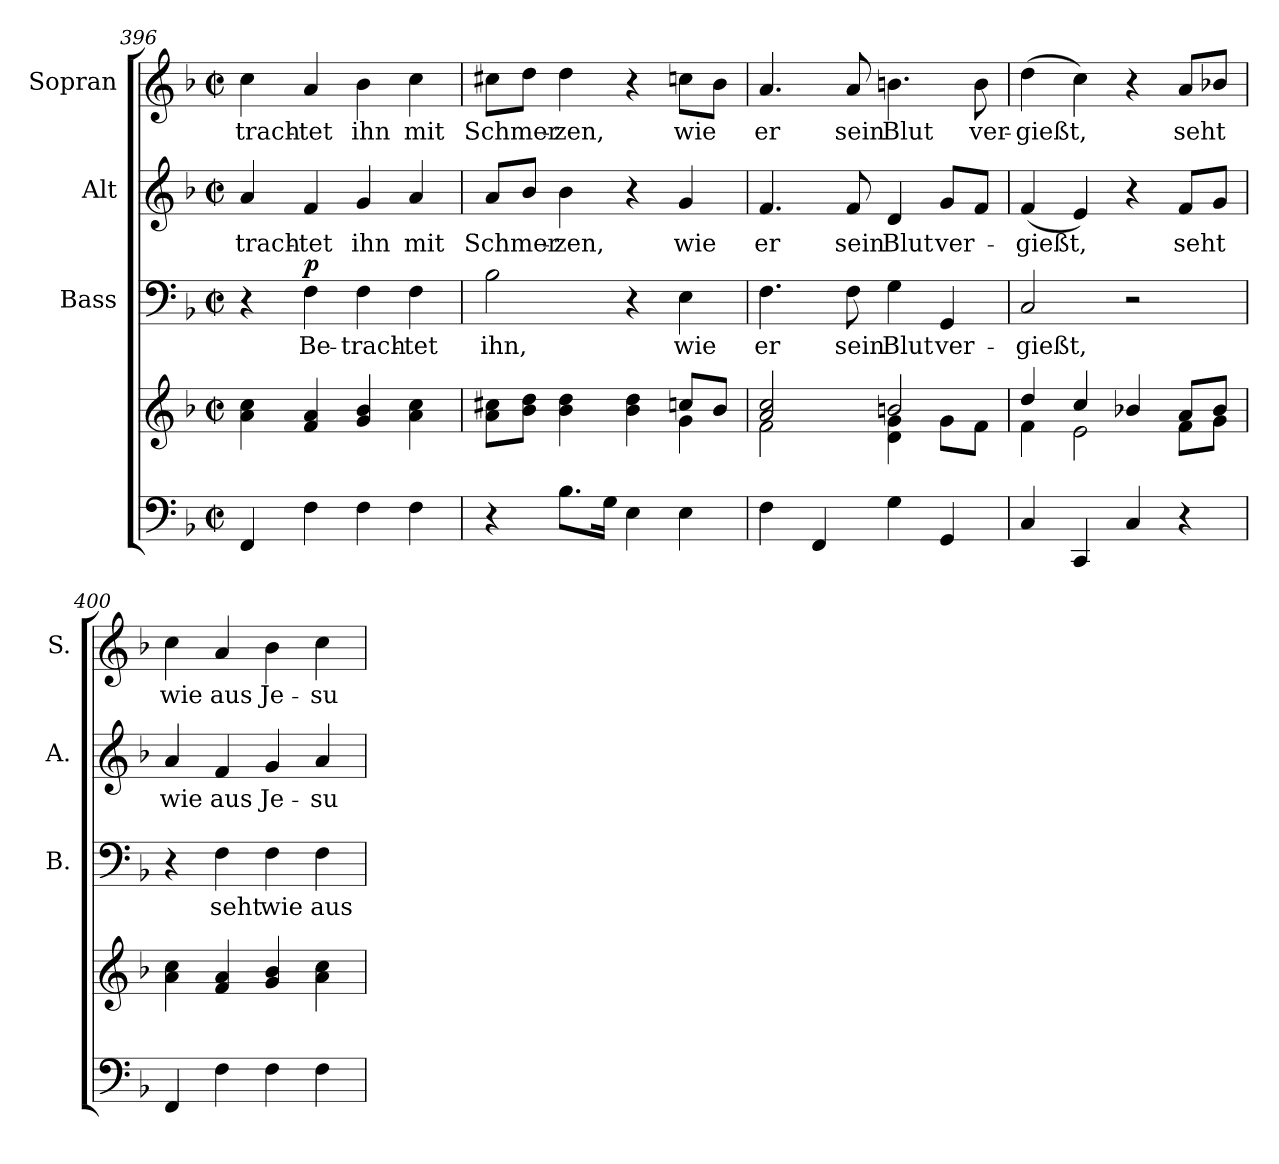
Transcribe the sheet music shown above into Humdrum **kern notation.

**kern	**kern	**kern	**text	**dynam	**kern	**text	**kern	**text
*part4	*part4	*part3	*part3	*part3	*part2	*part2	*part1	*part1
*staff5	*staff4	*staff3	*staff3	*staff3	*staff2	*staff2	*staff1	*staff1
*	*	*I"Bass	*	*	*I"Alt	*	*I"Sopran	*
*	*	*I'B.	*	*	*I'A.	*	*I'S.	*
*clefF4	*clefG2	*clefF4	*	*	*clefG2	*	*clefG2	*
*k[b-]	*k[b-]	*k[b-]	*	*	*k[b-]	*	*k[b-]	*
*F:	*F:	*F:	*	*	*F:	*	*F:	*
*M2/2	*M2/2	*M2/2	*	*	*M2/2	*	*M2/2	*
*met(c|)	*met(c|)	*met(c|)	*	*	*met(c|)	*	*met(c|)	*
=396	=396	=396	=396	=396	=396	=396	=396	=396
!	!	!	!	!	!	!LO:LY:b	!	!LO:LY:b
4FF/	4a\ 4cc\	4r	.	.	4a/	-trach-	4cc\	-trach-
!	!	!	!LO:LY:b	!LO:DY:a	!	!LO:LY:b	!	!LO:LY:b
4F\	4f/ 4a/	4F\	Be-	p	4f/	-tet	4a/	-tet
!	!	!	!LO:LY:b	!	!	!LO:LY:b	!	!LO:LY:b
4F\	4g/ 4b-/	4F\	-trach-	.	4g/	ihn	4b-\	ihn
!	!	!	!LO:LY:b	!	!	!LO:LY:b	!	!LO:LY:b
4F\	4a\ 4cc\	4F\	-tet	.	4a/	mit	4cc\	mit
=397	=397	=397	=397	=397	=397	=397	=397	=397
*	*^	*	*	*	*	*	*	*
!	!	!	!	!LO:LY:b	!	!	!LO:LY:b	!	!LO:LY:b
4r	8a\ 8cc#X\L	2.ryy	2B-\	ihn,	.	8a/L	Schmer-	8cc#X\L	Schmer-
.	8b-\ 8dd\J	.	.	.	.	8b-/J	.	8dd\J	.
!	!	!	!	!	!	!	!LO:LY:b	!	!LO:LY:b
8.B-\L	4b-\ 4dd\	.	.	.	.	4b-\	-zen,	4dd\	-zen,
16G\Jk	.	.	.	.	.	.	.	.	.
4E\	4b-\ 4dd\	.	4r	.	.	4r	.	4r	.
!	!	!	!	!LO:LY:b	!	!	!LO:LY:b	!	!LO:LY:b
4E\	8ccn/L	4g\	4E\	wie	.	4g/	wie	8ccn\L	wie
.	8b-/J	.	.	.	.	.	.	8b-\J	.
=398	=398	=398	=398	=398	=398	=398	=398	=398	=398
!	!	!	!	!LO:LY:b	!	!	!LO:LY:b	!	!LO:LY:b
4F\	2a/ 2cc/	2f\	4.F\	er	.	4.f/	er	4.a/	er
4FF/	.	.	.	.	.	.	.	.	.
!	!	!	!	!LO:LY:b	!	!	!LO:LY:b	!	!LO:LY:b
.	.	.	8F\	sein	.	8f/	sein	8a/	sein
!	!	!	!	!LO:LY:b	!	!	!LO:LY:b	!	!LO:LY:b
4G\	2bn/	4d\ 4g\	4G\	Blut	.	4d/	Blut	4.bn\	Blut
!	!	!	!	!LO:LY:b	!	!	!LO:LY:b	!	!
4GG/	.	8g\L	4GG/	ver-	.	8g/L	ver-	.	.
!	!	!	!	!	!	!	!	!	!LO:LY:b
.	.	8f\J	.	.	.	8f/J	.	8b\	ver-
=399	=399	=399	=399	=399	=399	=399	=399	=399	=399
!	!	!	!	!LO:LY:b	!	!	!LO:LY:b	!	!LO:LY:b
4C/	4dd/	4f\	2C/	-gießt,	.	(<4f/	-gießt,	(>4dd\	-gießt,
4CC/	4cc/	2e\	.	.	.	4e/)	.	4cc\)	.
4C/	4b-X/	.	2r	.	.	4r	.	4r	.
!	!	!	!	!	!	!	!LO:LY:b	!	!LO:LY:b
4r	8a/L	8f\L	.	.	.	8f/L	seht	8a/L	seht
.	8b-/J	8g\J	.	.	.	8g/J	.	8b-X/J	.
=400	=400	=400	=400	=400	=400	=400	=400	=400	=400
!	!	!	!	!	!	!	!LO:LY:b	!	!LO:LY:b
*	*v	*v	*	*	*	*	*	*	*
4FF/	4a\ 4cc\	4r	.	.	4a/	wie	4cc\	wie
!	!	!	!LO:LY:b	!	!	!LO:LY:b	!	!LO:LY:b
4F\	4f/ 4a/	4F\	seht	.	4f/	aus	4a/	aus
!	!	!	!LO:LY:b	!	!	!LO:LY:b	!	!LO:LY:b
4F\	4g/ 4b-/	4F\	wie	.	4g/	Je-	4b-\	Je-
!	!	!	!LO:LY:b	!	!	!LO:LY:b	!	!LO:LY:b
4F\	4a\ 4cc\	4F\	aus	.	4a/	-su	4cc\	-su
=	=	=	=	=	=	=	=	=
*-	*-	*-	*-	*-	*-	*-	*-	*-
